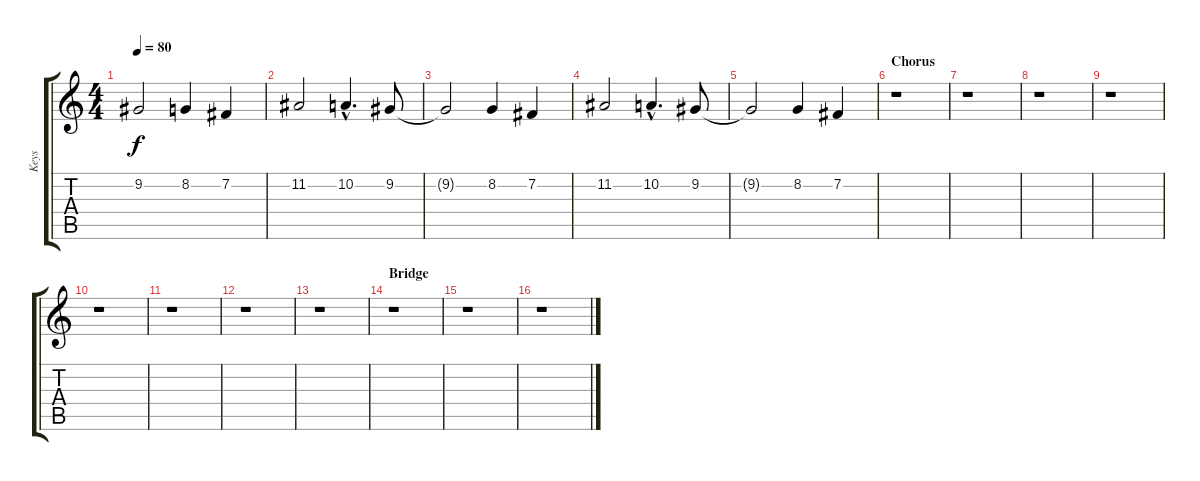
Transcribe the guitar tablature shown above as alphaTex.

\track ("Keys" "Keys") {instrument stringensemble1}
\staff {score tabs}
\tuning (E4 B3 G3 D3 A2 E2) {hide}
\ts (4 4)
\tempo 80
\clef g2
\ks c
9.2{t}.2{dy f} 8.2.4 7.2.4 |
11.2.2 10.2{hac}.4{d} 9.2.8 |
9.2{t}.2 8.2.4 7.2.4 |
11.2.2 10.2{hac}.4{d} 9.2.8 |
9.2{t}.2 8.2.4 7.2.4 |
\section ("" "Chorus")
r.1 |
r.1 |
r.1 |
r.1 |
r.1 |
r.1 |
r.1 |
r.1 |
\section ("" "Bridge")
r.1 |
r.1 |
r.1
